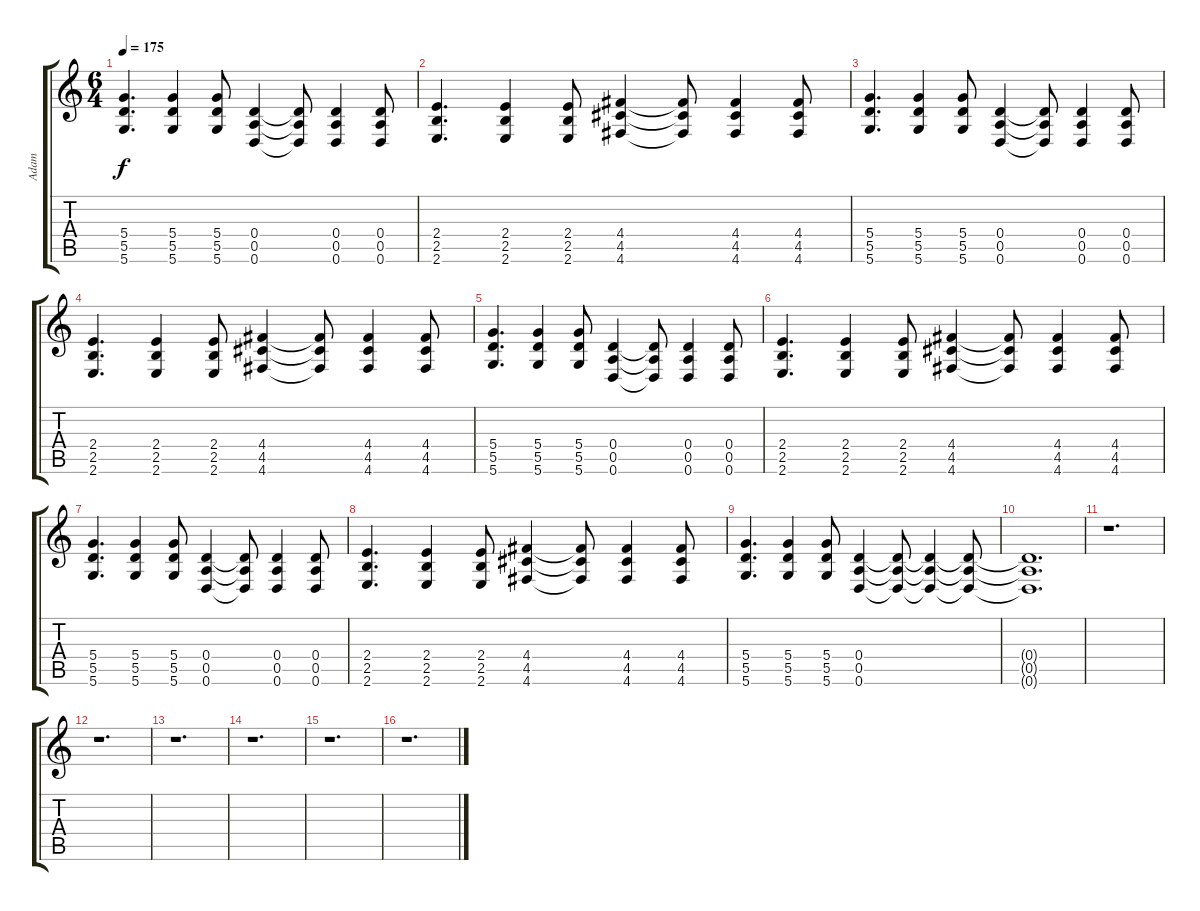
\track ("Adam" "Adam") {instrument electricguitarjazz}
\staff {score tabs}
\tuning (E4 B3 G3 D3 A2 D2) {hide}
\ts (6 4)
\tempo 175
\clef g2
\ks c
(5.4 5.5 5.6).4{d dy f} (5.4 5.5 5.6).4 (5.4 5.5 5.6).8 (0.4 0.5 0.6).4 (0.4{t} 0.5{t} 0.6{t}).8 (0.4 0.5 0.6).4 (0.4 0.5 0.6).8 |
(2.4 2.5 2.6).4{d} (2.4 2.5 2.6).4 (2.4 2.5 2.6).8 (4.4 4.5 4.6).4 (4.4{t} 4.5{t} 4.6{t}).8 (4.4 4.5 4.6).4 (4.4 4.5 4.6).8 |
(5.4 5.5 5.6).4{d} (5.4 5.5 5.6).4 (5.4 5.5 5.6).8 (0.4 0.5 0.6).4 (0.4{t} 0.5{t} 0.6{t}).8 (0.4 0.5 0.6).4 (0.4 0.5 0.6).8 |
(2.4 2.5 2.6).4{d} (2.4 2.5 2.6).4 (2.4 2.5 2.6).8 (4.4 4.5 4.6).4 (4.4{t} 4.5{t} 4.6{t}).8 (4.4 4.5 4.6).4 (4.4 4.5 4.6).8 |
(5.4 5.5 5.6).4{d} (5.4 5.5 5.6).4 (5.4 5.5 5.6).8 (0.4 0.5 0.6).4 (0.4{t} 0.5{t} 0.6{t}).8 (0.4 0.5 0.6).4 (0.4 0.5 0.6).8 |
(2.4 2.5 2.6).4{d} (2.4 2.5 2.6).4 (2.4 2.5 2.6).8 (4.4 4.5 4.6).4 (4.4{t} 4.5{t} 4.6{t}).8 (4.4 4.5 4.6).4 (4.4 4.5 4.6).8 |
(5.4 5.5 5.6).4{d} (5.4 5.5 5.6).4 (5.4 5.5 5.6).8 (0.4 0.5 0.6).4 (0.4{t} 0.5{t} 0.6{t}).8 (0.4 0.5 0.6).4 (0.4 0.5 0.6).8 |
(2.4 2.5 2.6).4{d} (2.4 2.5 2.6).4 (2.4 2.5 2.6).8 (4.4 4.5 4.6).4 (4.4{t} 4.5{t} 4.6{t}).8 (4.4 4.5 4.6).4 (4.4 4.5 4.6).8 |
(5.4 5.5 5.6).4{d} (5.4 5.5 5.6).4 (5.4 5.5 5.6).8 (0.4 0.5 0.6).4 (0.4{t} 0.5{t} 0.6{t}).8 (0.4{t} 0.5{t} 0.6{t}).4 (0.4{t} 0.5{t} 0.6{t}).8 |
(0.4{t} 0.5{t} 0.6{t}).1{d} |
r.1{d} |
r.1{d} |
r.1{d} |
r.1{d} |
r.1{d} |
r.1{d}
